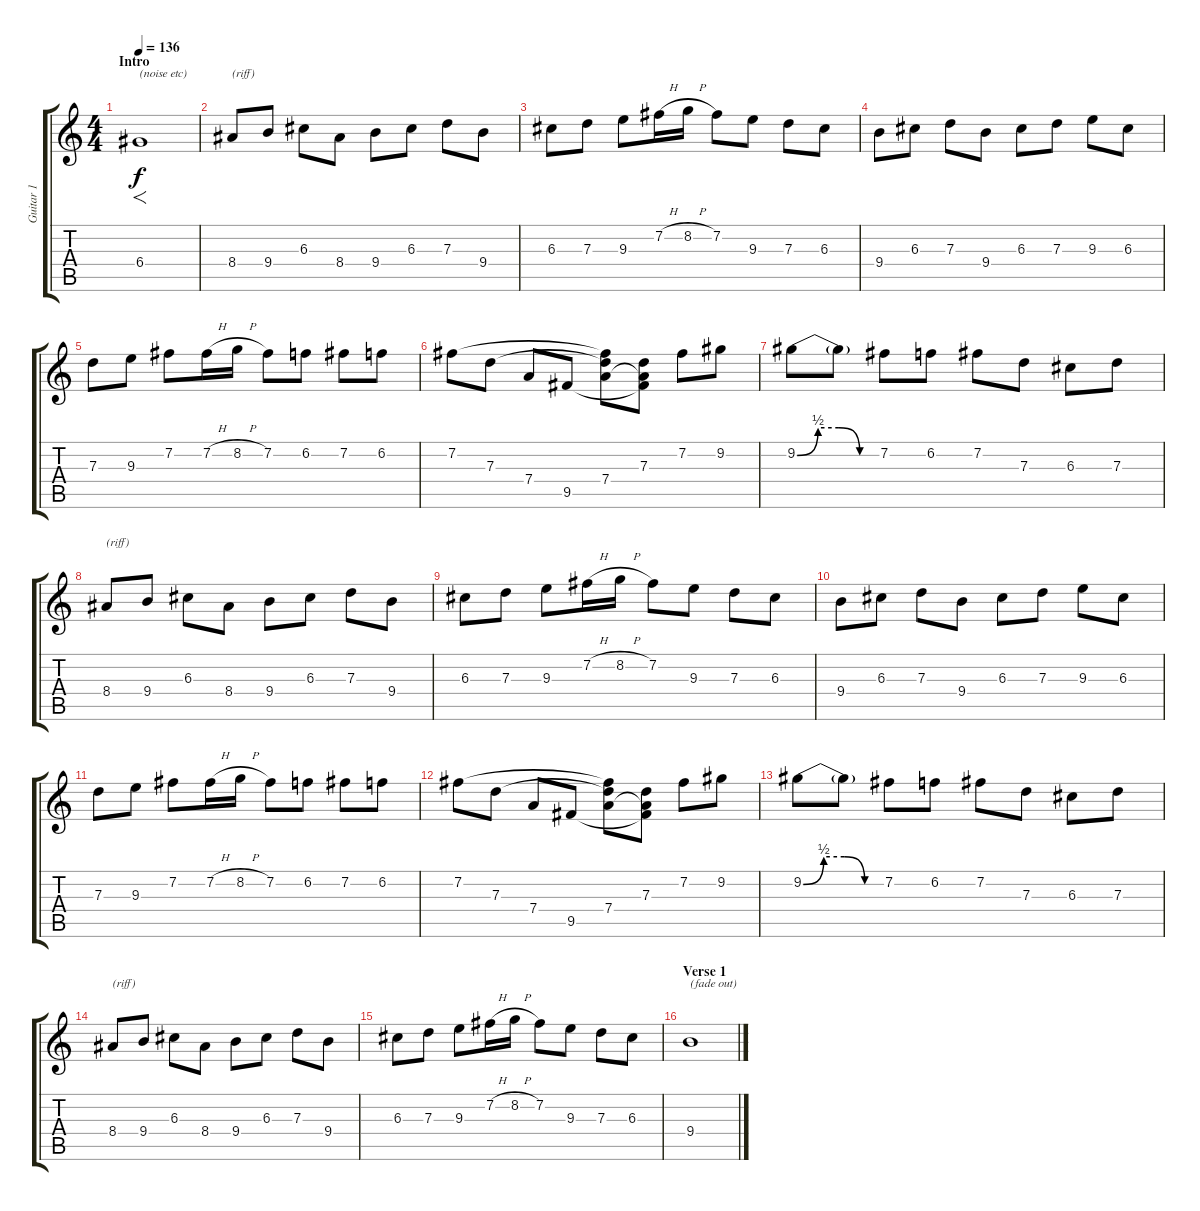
\track ("Guitar 1" "Guitar 1") {instrument distortionguitar}
\staff {score tabs}
\tuning (E4 B3 G3 D3 A2 E2) {hide}
\ts (4 4)
\section ("" "Intro")
\tempo 136
\clef g2
\ks c
6.4.1{f txt "(noise etc)" dy f instrument distortionguitar} |
8.4.8{txt "(riff)"} 9.4.8 6.3.8 8.4.8 9.4.8 6.3.8 7.3.8 9.4.8 |
6.3.8 7.3.8 9.3.8 7.2{h}.16 8.2{h}.16 7.2.8 9.3.8 7.3.8 6.3.8 |
9.4.8 6.3.8 7.3.8 9.4.8 6.3.8 7.3.8 9.3.8 6.3.8 |
7.3.8 9.3.8 7.2.8 7.2{h}.16 8.2{h}.16 7.2.8 6.2.8 7.2.8 6.2.8 |
7.2.8 7.3.8 7.4.8 9.5.8 (7.2{t} 7.3{t} 7.4).8 (7.3 7.4{t} 9.5{t}).8 7.2.8 9.2.8 |
9.2{be (custom 0 0 15 2 30 2 45 0 60 0)}.8 9.2{t}.8 7.2.8 6.2.8 7.2.8 7.3.8 6.3.8 7.3.8 |
8.4.8{txt "(riff)"} 9.4.8 6.3.8 8.4.8 9.4.8 6.3.8 7.3.8 9.4.8 |
6.3.8 7.3.8 9.3.8 7.2{h}.16 8.2{h}.16 7.2.8 9.3.8 7.3.8 6.3.8 |
9.4.8 6.3.8 7.3.8 9.4.8 6.3.8 7.3.8 9.3.8 6.3.8 |
7.3.8 9.3.8 7.2.8 7.2{h}.16 8.2{h}.16 7.2.8 6.2.8 7.2.8 6.2.8 |
7.2.8 7.3.8 7.4.8 9.5.8 (7.2{t} 7.3{t} 7.4).8 (7.3 7.4{t} 9.5{t}).8 7.2.8 9.2.8 |
9.2{be (custom 0 0 15 2 30 2 45 0 60 0)}.8 9.2{t}.8 7.2.8 6.2.8 7.2.8 7.3.8 6.3.8 7.3.8 |
8.4.8{txt "(riff)"} 9.4.8 6.3.8 8.4.8 9.4.8 6.3.8 7.3.8 9.4.8 |
6.3.8 7.3.8 9.3.8 7.2{h}.16 8.2{h}.16 7.2.8 9.3.8 7.3.8 6.3.8 |
\section ("" "Verse 1")
9.4.1{txt "(fade out)" volume 0}
